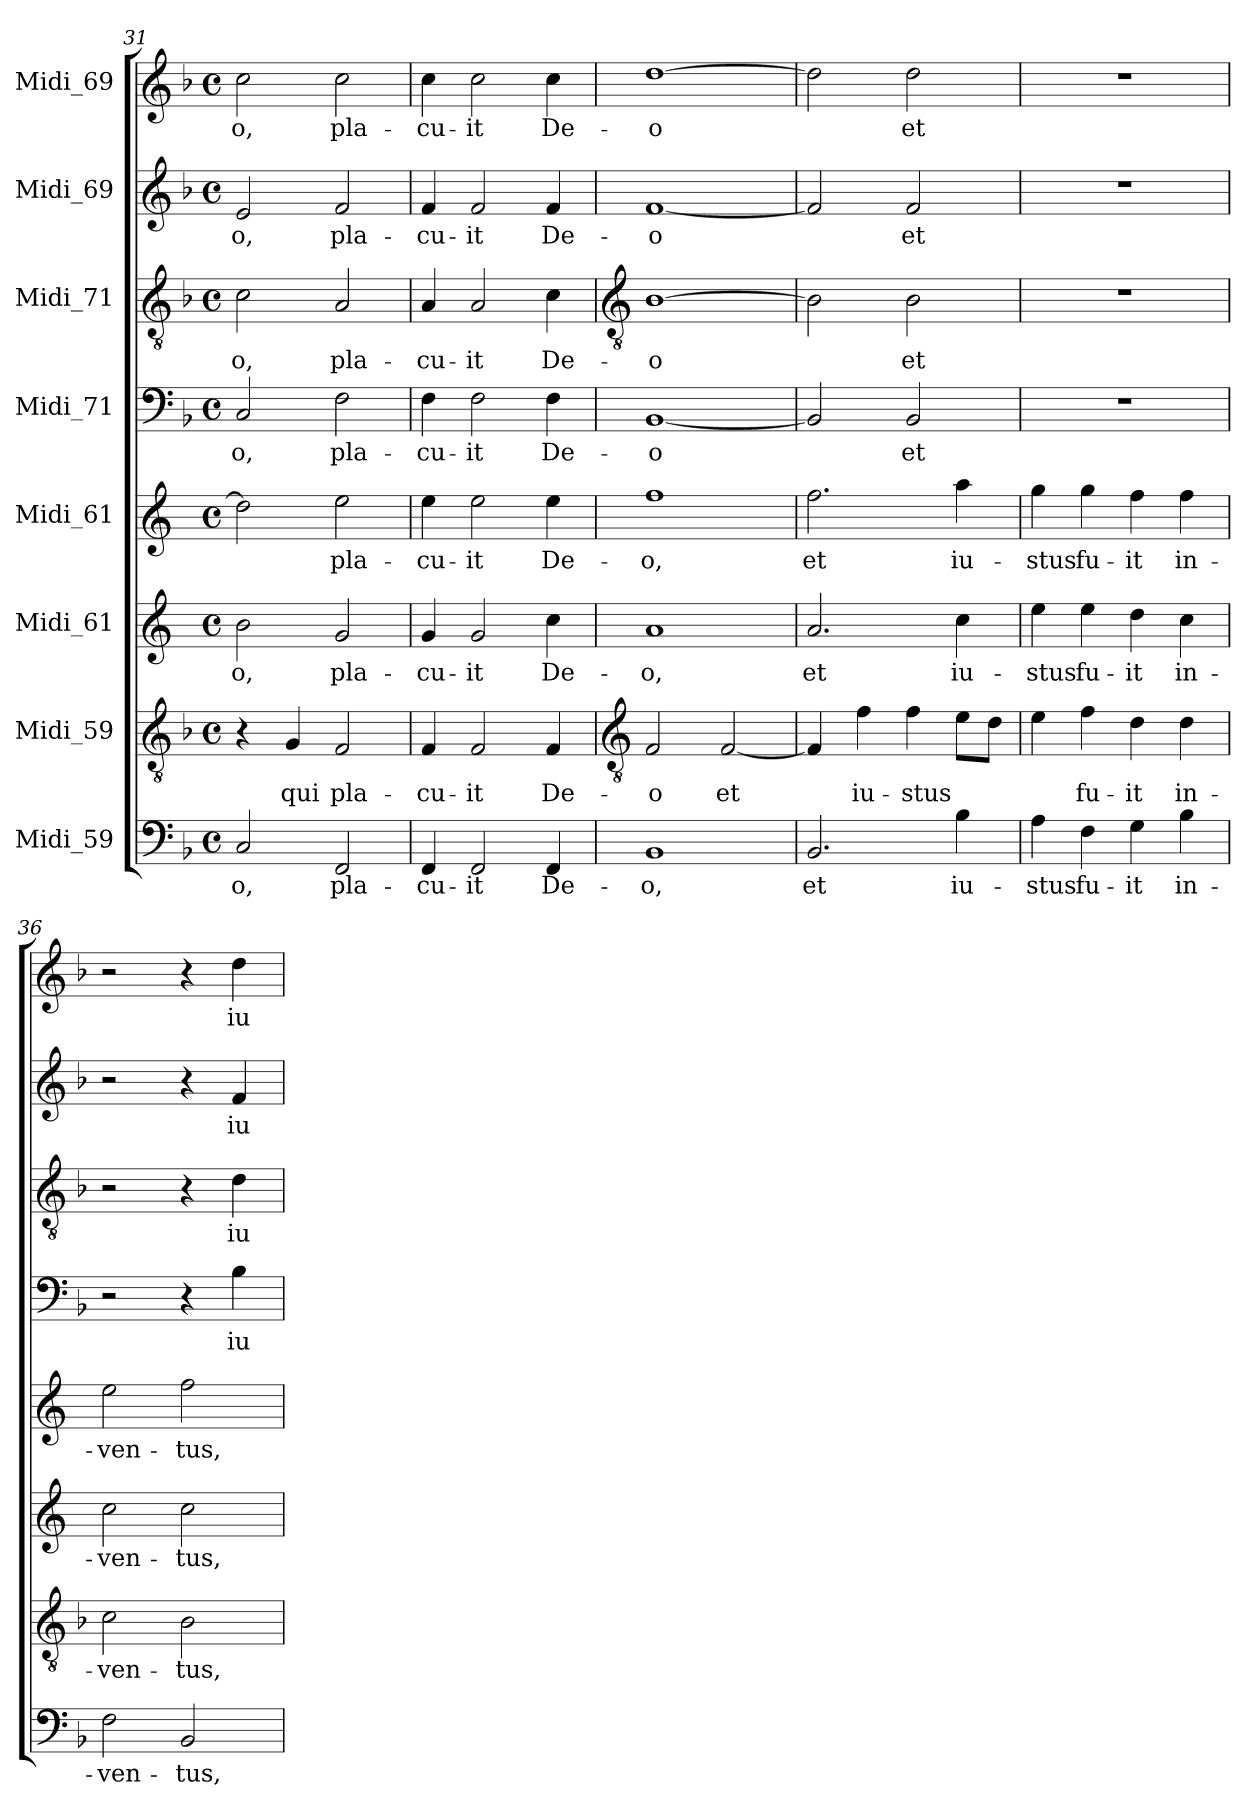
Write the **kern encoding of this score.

**kern	**text	**kern	**text	**kern	**text	**kern	**text	**kern	**text	**kern	**text	**kern	**text	**kern	**text
*part8	*part8	*part7	*part7	*part6	*part6	*part5	*part5	*part4	*part4	*part3	*part3	*part2	*part2	*part1	*part1
*staff8	*staff8	*staff7	*staff7	*staff6	*staff6	*staff5	*staff5	*staff4	*staff4	*staff3	*staff3	*staff2	*staff2	*staff1	*staff1
*I"Midi_59	*	*I"Midi_59	*	*I"Midi_61	*	*I"Midi_61	*	*I"Midi_71	*	*I"Midi_71	*	*I"Midi_69	*	*I"Midi_69	*
*clefF4	*	*clefGv2	*	*clefG2	*	*clefG2	*	*clefF4	*	*clefGv2	*	*clefG2	*	*clefG2	*
*	*	*	*	*ITrd4c7	*	*ITrd4c7	*	*	*	*	*	*	*	*	*
*k[b-]	*	*k[b-]	*	*k[b-]	*	*k[b-]	*	*k[b-]	*	*k[b-]	*	*k[b-]	*	*k[b-]	*
*F:	*	*F:	*	*F:	*	*F:	*	*F:	*	*F:	*	*F:	*	*F:	*
*M4/4	*	*M4/4	*	*M4/4	*	*M4/4	*	*M4/4	*	*M4/4	*	*M4/4	*	*M4/4	*
*met(c)	*	*met(c)	*	*met(c)	*	*met(c)	*	*met(c)	*	*met(c)	*	*met(c)	*	*met(c)	*
=31	=31	=31	=31	=31	=31	=31	=31	=31	=31	=31	=31	=31	=31	=31	=31
!	!LO:LY:b	!	!	!	!LO:LY:b	!	!	!	!LO:LY:b	!	!LO:LY:b	!	!LO:LY:b	!	!LO:LY:b
2C	-o,	4r	.	2e	-o,	2g]	.	2C	-o,	2c	-o,	2e	-o,	2cc	-o,
!	!	!	!LO:LY:b	!	!	!	!	!	!	!	!	!	!	!	!
.	.	4G	qui	.	.	.	.	.	.	.	.	.	.	.	.
!	!LO:LY:b	!	!LO:LY:b	!	!LO:LY:b	!	!LO:LY:b	!	!LO:LY:b	!	!LO:LY:b	!	!LO:LY:b	!	!LO:LY:b
2FF	pla-	2F	pla-	2c	pla-	2a	pla-	2F	pla-	2A	pla-	2f	pla-	2cc	pla-
=32	=32	=32	=32	=32	=32	=32	=32	=32	=32	=32	=32	=32	=32	=32	=32
!	!LO:LY:b	!	!LO:LY:b	!	!LO:LY:b	!	!LO:LY:b	!	!LO:LY:b	!	!LO:LY:b	!	!LO:LY:b	!	!LO:LY:b
4FF	-cu-	4F	-cu-	4c	-cu-	4a	-cu-	4F	-cu-	4A	-cu-	4f	-cu-	4cc	-cu-
!	!LO:LY:b	!	!LO:LY:b	!	!LO:LY:b	!	!LO:LY:b	!	!LO:LY:b	!	!LO:LY:b	!	!LO:LY:b	!	!LO:LY:b
2FF	-it	2F	-it	2c	-it	2a	-it	2F	-it	2A	-it	2f	-it	2cc	-it
!	!LO:LY:b	!	!LO:LY:b	!	!LO:LY:b	!	!LO:LY:b	!	!LO:LY:b	!	!LO:LY:b	!	!LO:LY:b	!	!LO:LY:b
4FF	De-	4F	De-	4f	De-	4a	De-	4F	De-	4c	De-	4f	De-	4cc	De-
!!LO:LB:g=z
=33	=33	=33	=33	=33	=33	=33	=33	=33	=33	=33	=33	=33	=33	=33	=33
*	*	*clefGv2	*	*	*	*	*	*	*	*clefGv2	*	*	*	*	*
!	!LO:LY:b	!	!LO:LY:b	!	!LO:LY:b	!	!LO:LY:b	!	!LO:LY:b	!	!LO:LY:b	!	!LO:LY:b	!	!LO:LY:b
1BB-	-o,	2F	-o	1d	-o,	1b-	-o,	[1BB-	-o	[1B-	-o	[1f	-o	[1dd	-o
!	!	!	!LO:LY:b	!	!	!	!	!	!	!	!	!	!	!	!
.	.	[2F	et	.	.	.	.	.	.	.	.	.	.	.	.
=34	=34	=34	=34	=34	=34	=34	=34	=34	=34	=34	=34	=34	=34	=34	=34
!	!LO:LY:b	!	!	!	!LO:LY:b	!	!LO:LY:b	!	!	!	!	!	!	!	!
2.BB-	et	4F]	.	2.d	et	2.b-	et	2BB-]	.	2B-]	.	2f]	.	2dd]	.
!	!	!	!LO:LY:b	!	!	!	!	!	!	!	!	!	!	!	!
.	.	4f	iu-	.	.	.	.	.	.	.	.	.	.	.	.
!	!	!	!LO:LY:b	!	!	!	!	!	!LO:LY:b	!	!LO:LY:b	!	!LO:LY:b	!	!LO:LY:b
.	.	4f	-stus	.	.	.	.	2BB-	et	2B-	et	2f	et	2dd	et
!	!LO:LY:b	!	!	!	!LO:LY:b	!	!LO:LY:b	!	!	!	!	!	!	!	!
4B-	iu-	8eL	.	4f	iu-	4dd	iu-	.	.	.	.	.	.	.	.
.	.	8dJ	.	.	.	.	.	.	.	.	.	.	.	.	.
=35	=35	=35	=35	=35	=35	=35	=35	=35	=35	=35	=35	=35	=35	=35	=35
!	!LO:LY:b	!	!	!	!LO:LY:b	!	!LO:LY:b	!	!	!	!	!	!	!	!
4A	-stus	4e	.	4a	-stus	4cc	-stus	1r	.	1r	.	1r	.	1r	.
!	!LO:LY:b	!	!LO:LY:b	!	!LO:LY:b	!	!LO:LY:b	!	!	!	!	!	!	!	!
4F	fu-	4f	fu-	4a	fu-	4cc	fu-	.	.	.	.	.	.	.	.
!	!LO:LY:b	!	!LO:LY:b	!	!LO:LY:b	!	!LO:LY:b	!	!	!	!	!	!	!	!
4G	-it	4d	-it	4g	-it	4b-	-it	.	.	.	.	.	.	.	.
!	!LO:LY:b	!	!LO:LY:b	!	!LO:LY:b	!	!LO:LY:b	!	!	!	!	!	!	!	!
4B-	in-	4d	in-	4f	in-	4b-	in-	.	.	.	.	.	.	.	.
=36	=36	=36	=36	=36	=36	=36	=36	=36	=36	=36	=36	=36	=36	=36	=36
!	!LO:LY:b	!	!LO:LY:b	!	!LO:LY:b	!	!LO:LY:b	!	!	!	!	!	!	!	!
2F	-ven-	2c	-ven-	2f	-ven-	2a	-ven-	2r	.	2r	.	2r	.	2r	.
!	!LO:LY:b	!	!LO:LY:b	!	!LO:LY:b	!	!LO:LY:b	!	!	!	!	!	!	!	!
2BB-	-tus,	2B-	-tus,	2f	-tus,	2b-	-tus,	4r	.	4r	.	4r	.	4r	.
!	!	!	!	!	!	!	!	!	!LO:LY:b	!	!LO:LY:b	!	!LO:LY:b	!	!LO:LY:b
.	.	.	.	.	.	.	.	4B-	iu-	4d	iu-	4f	iu-	4dd	iu-
=	=	=	=	=	=	=	=	=	=	=	=	=	=	=	=
*-	*-	*-	*-	*-	*-	*-	*-	*-	*-	*-	*-	*-	*-	*-	*-
